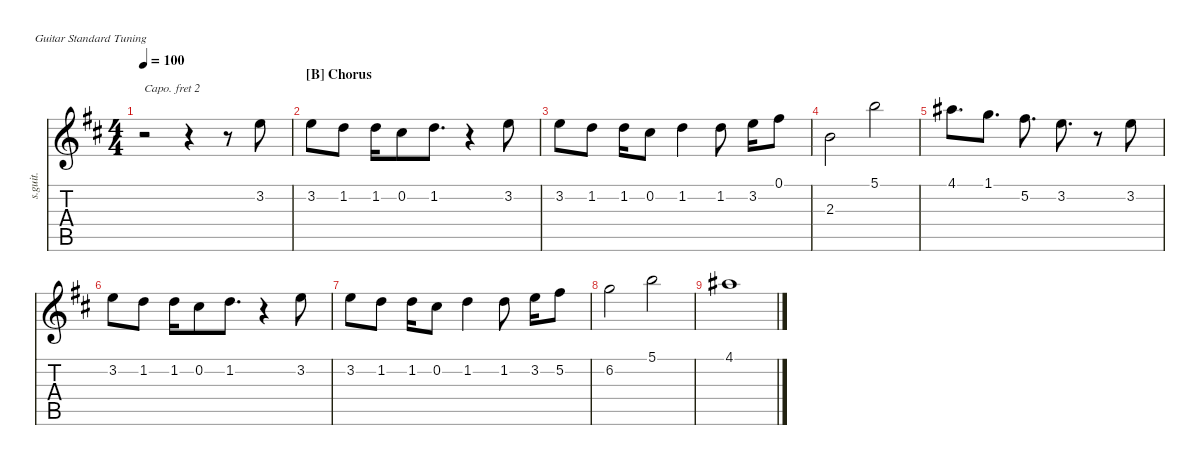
\defaultSystemsLayout 4
\hideDynamics
\bracketExtendMode nobrackets
\otherSystemsTrackNameOrientation horizontal
\track ("El. guitar" "s.guit.") {multiBarRest instrument acousticguitarsteel}
\staff {score tabs}
\capo 2
\tuning (E4 B3 G3 D3 A2 E2)
\ts (4 4)
\tempo 100
\clef g2
\ks d
r.2{dy mf beam Down} r.4{beam Down} r.8{beam Down} 3.2{acc forcenatural}.8{beam Down} |
\section ("B" "Chorus")
3.2{acc forcenatural}.8{beam Down} 1.2{acc forcenatural}.8{beam Down} 1.2{acc forcenatural}.16{beam Down} 0.2{acc #}.8{beam Down} 1.2{acc forcenatural}.8{d beam Down} r.4{beam Down} 3.2{acc forcenatural}.8{beam Down} |
3.2{acc forcenatural}.8{beam Down} 1.2{acc forcenatural}.8{beam Down} 1.2{acc forcenatural}.16{beam Down} 0.2{acc #}.8{beam Down} 1.2{acc forcenatural}.4{beam Down} 1.2{acc forcenatural}.8{beam Down} 3.2{acc forcenatural}.16{beam Down} 0.1{acc #}.8{beam Down} |
2.3{acc forcenatural}.2{beam Down} 5.1{acc forcenatural}.2{beam Down} |
4.1{acc #}.8{d beam Down} 1.1{acc forcenatural}.8{d beam Down} 5.2{acc #}.8{d beam Down} 3.2{acc forcenatural}.8{d beam Down} r.8{beam Down} 3.2{acc forcenatural}.8{beam Down} |
3.2{acc forcenatural}.8{beam Down} 1.2{acc forcenatural}.8{beam Down} 1.2{acc forcenatural}.16{beam Down} 0.2{acc #}.8{beam Down} 1.2{acc forcenatural}.8{d beam Down} r.4{beam Down} 3.2{acc forcenatural}.8{beam Down} |
3.2{acc forcenatural}.8{beam Down} 1.2{acc forcenatural}.8{beam Down} 1.2{acc forcenatural}.16{beam Down} 0.2{acc #}.8{beam Down} 1.2{acc forcenatural}.4{beam Down} 1.2{acc forcenatural}.8{beam Down} 3.2{acc forcenatural}.16{beam Down} 5.2{acc #}.8{beam Down} |
6.2{acc forcenatural}.2{beam Down} 5.1{acc forcenatural}.2{beam Down} |
4.1{acc #}.1{beam Down}
